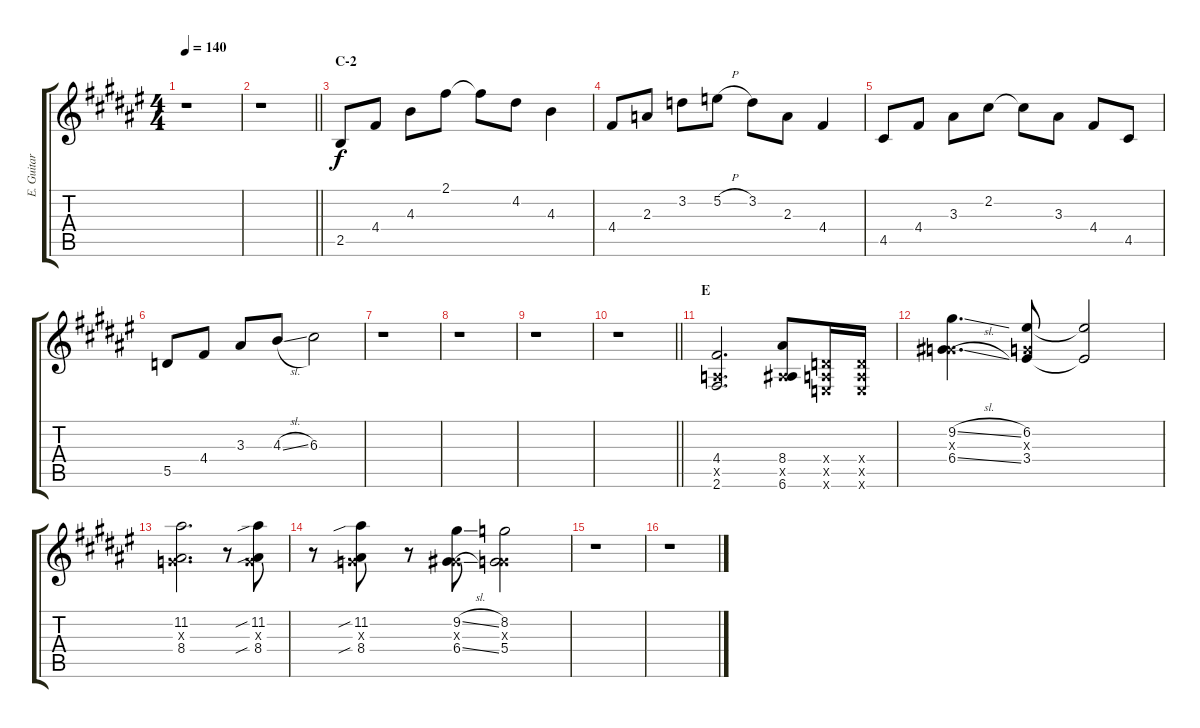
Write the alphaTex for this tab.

\track ("E. Guitar II" "E. Guitar ") {instrument overdrivenguitar}
\staff {score tabs}
\tuning (E4 B3 G3 D3 A2 E2) {hide}
\ts (4 4)
\tempo 140
\clef g2
\ks f#
r.1{dy f} |
\barLineRight lightlight
r.1 |
\section ("" "C-2")
2.5.8 4.4.8 4.3.8 2.1.8 2.1{t}.8 4.2.8 4.3.4 |
4.4.8 2.3.8 3.2.8 5.2{h}.8 3.2.8 2.3.8 4.4.4 |
4.5.8 4.4.8 3.3.8 2.2.8 2.2{t}.8 3.3.8 4.4.8 4.5.8 |
5.5.8 4.4.8 3.3.8 4.3{sl}.8 6.3.2 |
r.1 |
r.1 |
r.1 |
\barLineRight lightlight
r.1 |
\section ("" "E")
(4.4 0.5{x} 2.6).2{d} (8.4 0.5{x} 6.6).8 (0.4{x} 0.5{x} 0.6{x}).16 (0.4{x} 0.5{x} 0.6{x}).16 |
(9.2{sl} 0.3{x} 6.4{sl}).4{d} (6.2 0.3{x} 3.4).8 (6.2{t} 3.4{t}).2 |
(11.2 0.3{x} 8.4).2{d} r.8 (11.2{sib} 0.3{x} 8.4{sib}).8 |
r.8 (11.2{sib} 0.3{x} 8.4{sib}).8 r.8 (9.2{sl} 0.3{x} 6.4{sl}).8 (8.2 0.3{x} 5.4).2 |
r.1 |
r.1
